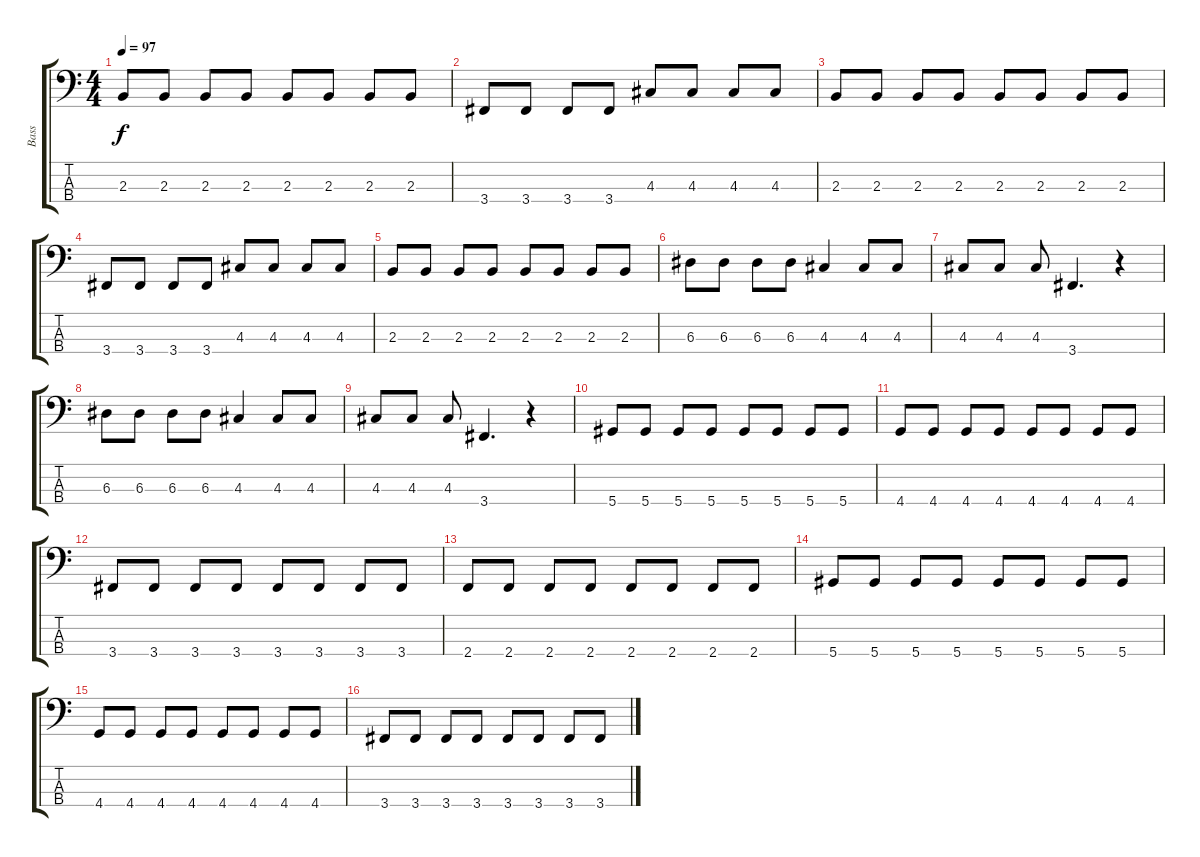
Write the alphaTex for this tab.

\track ("Bass           Adam Schlesinger" "Bass      ") {instrument electricbassfinger}
\staff {score tabs}
\tuning (G2 D2 A1 Eb1) {hide}
\ts (4 4)
\tempo 97
\clef f4
\ks c
2.3.8{dy f} 2.3.8 2.3.8 2.3.8 2.3.8 2.3.8 2.3.8 2.3.8 |
3.4.8 3.4.8 3.4.8 3.4.8 4.3.8 4.3.8 4.3.8 4.3.8 |
2.3.8 2.3.8 2.3.8 2.3.8 2.3.8 2.3.8 2.3.8 2.3.8 |
3.4.8 3.4.8 3.4.8 3.4.8 4.3.8 4.3.8 4.3.8 4.3.8 |
2.3.8 2.3.8 2.3.8 2.3.8 2.3.8 2.3.8 2.3.8 2.3.8 |
6.3.8 6.3.8 6.3.8 6.3.8 4.3.4 4.3.8 4.3.8 |
4.3.8 4.3.8 4.3.8 3.4.4{d} r.4 |
6.3.8 6.3.8 6.3.8 6.3.8 4.3.4 4.3.8 4.3.8 |
4.3.8 4.3.8 4.3.8 3.4.4{d} r.4 |
5.4.8 5.4.8 5.4.8 5.4.8 5.4.8 5.4.8 5.4.8 5.4.8 |
4.4.8 4.4.8 4.4.8 4.4.8 4.4.8 4.4.8 4.4.8 4.4.8 |
3.4.8 3.4.8 3.4.8 3.4.8 3.4.8 3.4.8 3.4.8 3.4.8 |
2.4.8 2.4.8 2.4.8 2.4.8 2.4.8 2.4.8 2.4.8 2.4.8 |
5.4.8 5.4.8 5.4.8 5.4.8 5.4.8 5.4.8 5.4.8 5.4.8 |
4.4.8 4.4.8 4.4.8 4.4.8 4.4.8 4.4.8 4.4.8 4.4.8 |
3.4.8 3.4.8 3.4.8 3.4.8 3.4.8 3.4.8 3.4.8 3.4.8
